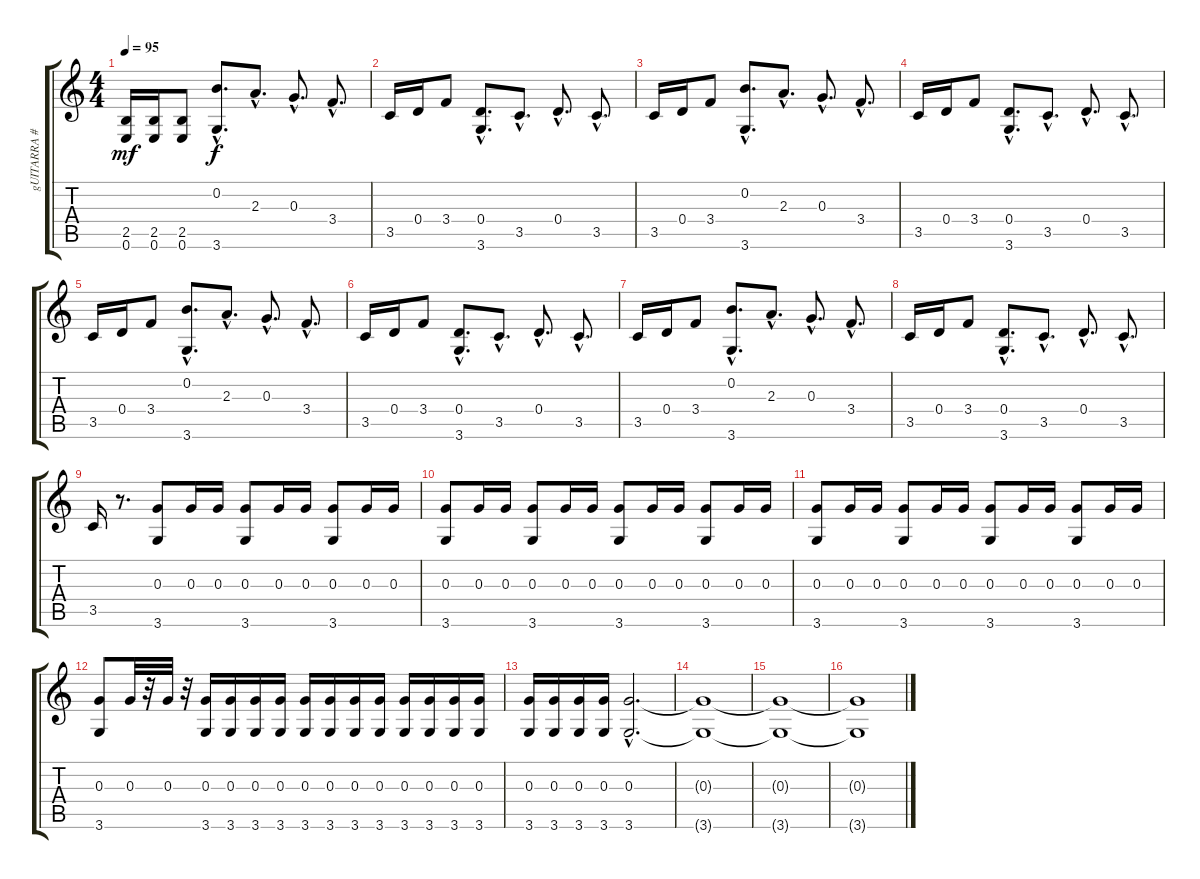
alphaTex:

\track ("gUITARRA #1" "gUITARRA #") {instrument overdrivenguitar}
\staff {score tabs}
\tuning (E4 B3 G3 D3 A2 E2) {hide}
\ts (4 4)
\tempo 95
\clef g2
\ks c
(2.5 0.6).16{dy mf} (2.5 0.6).16 (2.5 0.6).8 (0.2{hac} 3.6).8{d dy f balance 0} 2.3{hac}.8{d} 0.3{hac}.8{d balance 1} 3.4{hac}.8{d balance 2} |
3.5.16{balance 4} 0.4.16 3.4.8 (0.4{hac} 3.6).8{d balance 5} 3.5{hac}.8{d} 0.4{hac}.8{d balance 6} 3.5{hac}.8{d balance 8} |
3.5.16{balance 9} 0.4.16 3.4.8 (0.2{hac} 3.6).8{d balance 10} 2.3{hac}.8{d} 0.3{hac}.8{d balance 11} 3.4{hac}.8{d balance 12} |
3.5.16{balance 14} 0.4.16 3.4.8 (0.4{hac} 3.6).8{d balance 15} 3.5{hac}.8{d} 0.4{hac}.8{d balance 16} 3.5{hac}.8{d balance 15} |
3.5.16{balance 14} 0.4.16 3.4.8 (0.2{hac} 3.6).8{d balance 12} 2.3{hac}.8{d} 0.3{hac}.8{d balance 11} 3.4{hac}.8{d balance 10} |
3.5.16{balance 9} 0.4.16 3.4.8 (0.4{hac} 3.6).8{d balance 8} 3.5{hac}.8{d} 0.4{hac}.8{d balance 6} 3.5{hac}.8{d balance 5} |
3.5.16{balance 4} 0.4.16 3.4.8 (0.2{hac} 3.6).8{d balance 2} 2.3{hac}.8{d} 0.3{hac}.8{d balance 1} 3.4{hac}.8{d balance 0} |
3.5.16 0.4.16 3.4.8 (0.4{hac} 3.6).8{d} 3.5{hac}.8{d} 0.4{hac}.8{d} 3.5{hac}.8{d} |
3.5.16 r.8{d} (0.3 3.6).8 0.3.16 0.3.16 (0.3 3.6).8 0.3.16 0.3.16 (0.3 3.6).8 0.3.16 0.3.16 |
(0.3 3.6).8 0.3.16 0.3.16 (0.3 3.6).8 0.3.16 0.3.16 (0.3 3.6).8 0.3.16 0.3.16 (0.3 3.6).8 0.3.16 0.3.16 |
(0.3 3.6).8 0.3.16 0.3.16 (0.3 3.6).8 0.3.16 0.3.16 (0.3 3.6).8 0.3.16 0.3.16 (0.3 3.6).8 0.3.16 0.3.16 |
(0.3 3.6).8 0.3.32 r.32 0.3.32 r.32 (0.3 3.6).16 (0.3 3.6).16 (0.3 3.6).16 (0.3 3.6).16 (0.3 3.6).16 (0.3 3.6).16 (0.3 3.6).16 (0.3 3.6).16 (0.3 3.6).16 (0.3 3.6).16 (0.3 3.6).16 (0.3 3.6).16 |
(0.3 3.6).16 (0.3 3.6).16 (0.3 3.6).16 (0.3 3.6).16 (0.3{hac} 3.6{hac}).2{d} |
(0.3{t} 3.6{t}).1 |
(0.3{t} 3.6{t}).1 |
(0.3{t} 3.6{t}).1
